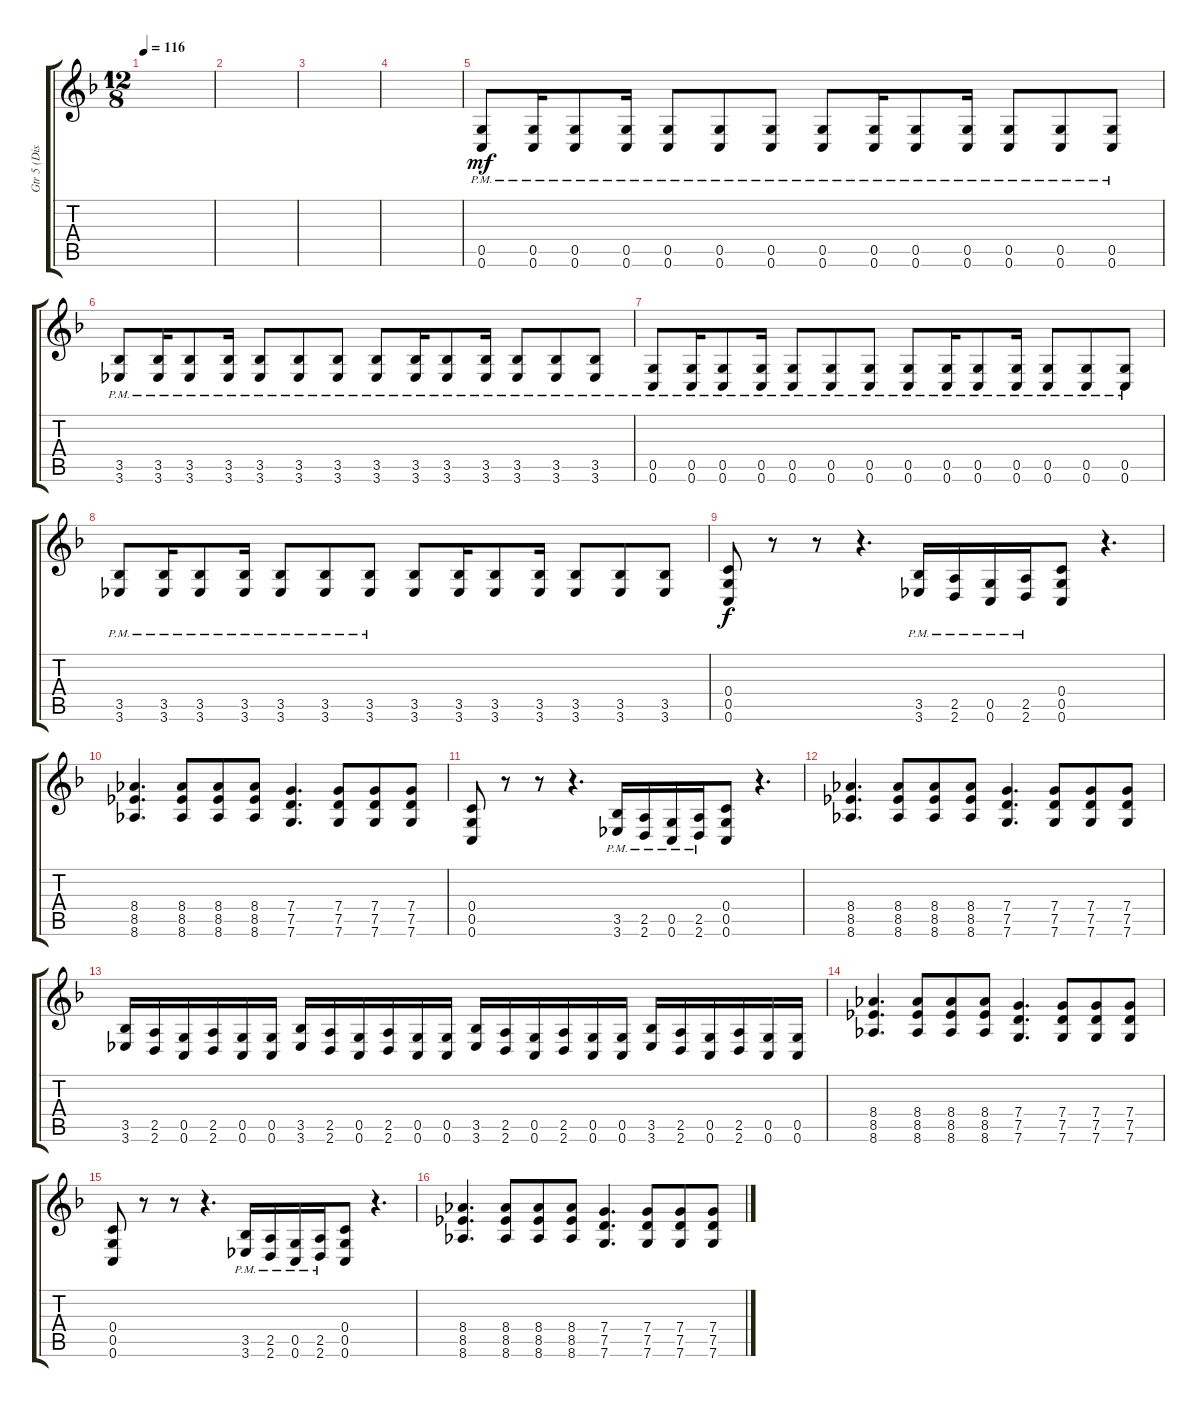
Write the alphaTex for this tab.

\track ("Gtr 5 (Dist.)" "Gtr 5 (Dis") {instrument distortionguitar}
\staff {score tabs}
\tuning (D4 A3 F3 C3 G2 C2) {hide}
\ts (12 8)
\tempo 116
\clef g2
\ks f
|
|
|
|
(0.5{pm} 0.6{pm}).8{dy mf} (0.5{pm} 0.6{pm}).16 (0.5{pm} 0.6{pm}).8 (0.5{pm} 0.6{pm}).16 (0.5{pm} 0.6{pm}).8 (0.5{pm} 0.6{pm}).8 (0.5{pm} 0.6{pm}).8 (0.5{pm} 0.6{pm}).8 (0.5{pm} 0.6{pm}).16 (0.5{pm} 0.6{pm}).8 (0.5{pm} 0.6{pm}).16 (0.5{pm} 0.6{pm}).8 (0.5{pm} 0.6{pm}).8 (0.5{pm} 0.6{pm}).8 |
(3.5{pm} 3.6{pm}).8 (3.5{pm} 3.6{pm}).16 (3.5{pm} 3.6{pm}).8 (3.5{pm} 3.6{pm}).16 (3.5{pm} 3.6{pm}).8 (3.5{pm} 3.6{pm}).8 (3.5{pm} 3.6{pm}).8 (3.5{pm} 3.6{pm}).8 (3.5{pm} 3.6{pm}).16 (3.5{pm} 3.6{pm}).8 (3.5{pm} 3.6{pm}).16 (3.5{pm} 3.6{pm}).8 (3.5{pm} 3.6{pm}).8 (3.5{pm} 3.6{pm}).8 |
(0.5{pm} 0.6{pm}).8 (0.5{pm} 0.6{pm}).16 (0.5{pm} 0.6{pm}).8 (0.5{pm} 0.6{pm}).16 (0.5{pm} 0.6{pm}).8 (0.5{pm} 0.6{pm}).8 (0.5{pm} 0.6{pm}).8 (0.5{pm} 0.6{pm}).8 (0.5{pm} 0.6{pm}).16 (0.5{pm} 0.6{pm}).8 (0.5{pm} 0.6{pm}).16 (0.5{pm} 0.6{pm}).8 (0.5{pm} 0.6{pm}).8 (0.5{pm} 0.6{pm}).8 |
(3.5{pm} 3.6{pm}).8 (3.5{pm} 3.6{pm}).16 (3.5{pm} 3.6{pm}).8 (3.5{pm} 3.6{pm}).16 (3.5{pm} 3.6{pm}).8 (3.5{pm} 3.6{pm}).8 (3.5{pm} 3.6{pm}).8 (3.5 3.6).8{volume 16} (3.5 3.6).16 (3.5 3.6).8 (3.5 3.6).16 (3.5 3.6).8 (3.5 3.6).8 (3.5 3.6).8 |
(0.4 0.5 0.6).8{dy f volume 13} r.8 r.8 r.4{d} (3.5{pm} 3.6{pm}).16 (2.5{pm} 2.6{pm}).16 (0.5{pm} 0.6{pm}).16 (2.5{pm} 2.6{pm}).16 (0.4 0.5 0.6).8 r.4{d} |
(8.4 8.5 8.6).4{d} (8.4 8.5 8.6).8 (8.4 8.5 8.6).8 (8.4 8.5 8.6).8 (7.4 7.5 7.6).4{d} (7.4 7.5 7.6).8 (7.4 7.5 7.6).8 (7.4 7.5 7.6).8 |
(0.4 0.5 0.6).8 r.8 r.8 r.4{d} (3.5{pm} 3.6{pm}).16 (2.5{pm} 2.6{pm}).16 (0.5{pm} 0.6{pm}).16 (2.5{pm} 2.6{pm}).16 (0.4 0.5 0.6).8 r.4{d} |
(8.4 8.5 8.6).4{d} (8.4 8.5 8.6).8 (8.4 8.5 8.6).8 (8.4 8.5 8.6).8 (7.4 7.5 7.6).4{d} (7.4 7.5 7.6).8 (7.4 7.5 7.6).8 (7.4 7.5 7.6).8 |
(3.5 3.6).16 (2.5 2.6).16 (0.5 0.6).16 (2.5 2.6).16 (0.5 0.6).16 (0.5 0.6).16 (3.5 3.6).16 (2.5 2.6).16 (0.5 0.6).16 (2.5 2.6).16 (0.5 0.6).16 (0.5 0.6).16 (3.5 3.6).16 (2.5 2.6).16 (0.5 0.6).16 (2.5 2.6).16 (0.5 0.6).16 (0.5 0.6).16 (3.5 3.6).16 (2.5 2.6).16 (0.5 0.6).16 (2.5 2.6).16 (0.5 0.6).16 (0.5 0.6).16 |
(8.4 8.5 8.6).4{d} (8.4 8.5 8.6).8 (8.4 8.5 8.6).8 (8.4 8.5 8.6).8 (7.4 7.5 7.6).4{d} (7.4 7.5 7.6).8 (7.4 7.5 7.6).8 (7.4 7.5 7.6).8 |
(0.4 0.5 0.6).8 r.8 r.8 r.4{d} (3.5{pm} 3.6{pm}).16 (2.5{pm} 2.6{pm}).16 (0.5{pm} 0.6{pm}).16 (2.5{pm} 2.6{pm}).16 (0.4 0.5 0.6).8 r.4{d} |
(8.4 8.5 8.6).4{d} (8.4 8.5 8.6).8 (8.4 8.5 8.6).8 (8.4 8.5 8.6).8 (7.4 7.5 7.6).4{d} (7.4 7.5 7.6).8 (7.4 7.5 7.6).8 (7.4 7.5 7.6).8
